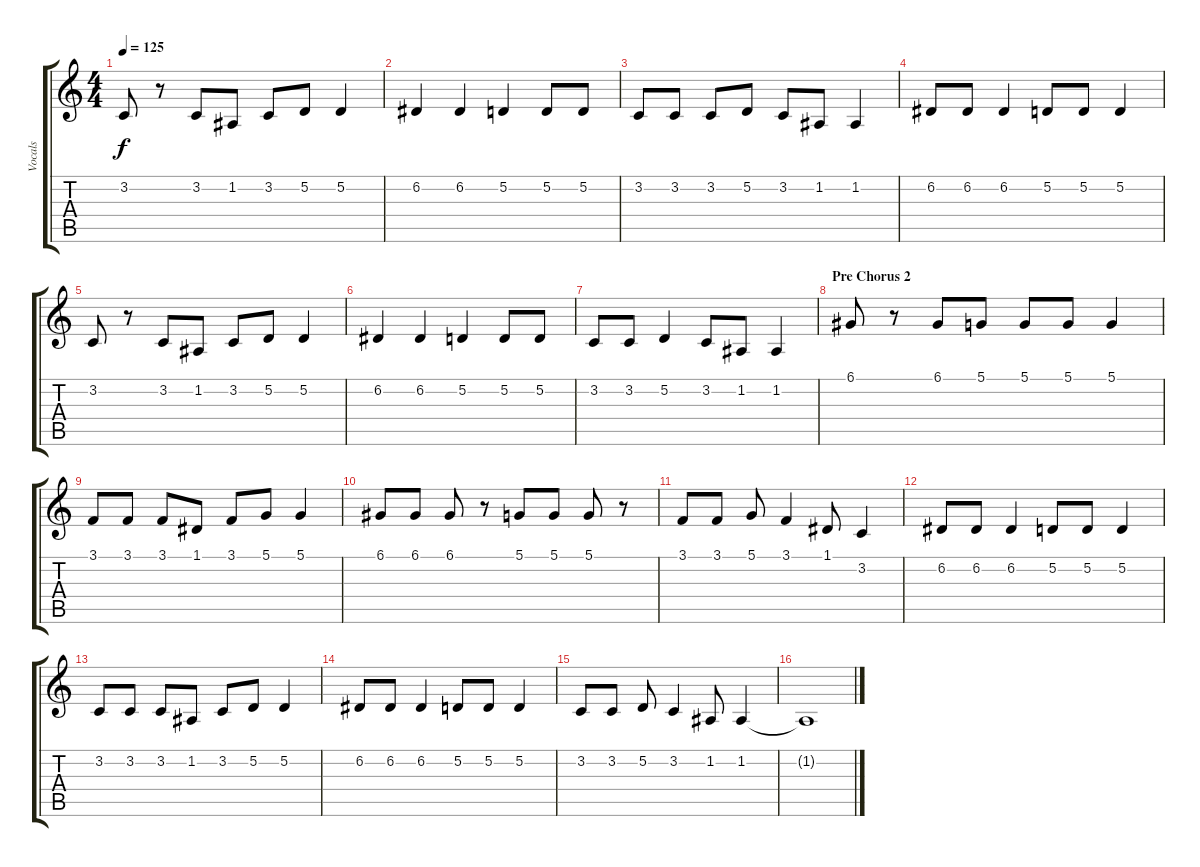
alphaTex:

\track ("Vocals" "Vocals") {instrument lead6voice}
\staff {score tabs}
\tuning (D4 A3 F3 C3 G2 D2) {hide}
\ts (4 4)
\tempo 125
\clef g2
\ks c
3.2.8{dy f} r.8 3.2.8 1.2.8 3.2.8 5.2.8 5.2.4 |
6.2.4 6.2.4 5.2.4 5.2.8 5.2.8 |
3.2.8 3.2.8 3.2.8 5.2.8 3.2.8 1.2.8 1.2.4 |
6.2.8 6.2.8 6.2.4 5.2.8 5.2.8 5.2.4 |
3.2.8 r.8 3.2.8 1.2.8 3.2.8 5.2.8 5.2.4 |
6.2.4 6.2.4 5.2.4 5.2.8 5.2.8 |
3.2.8 3.2.8 5.2.4 3.2.8 1.2.8 1.2.4 |
\section ("" "Pre Chorus 2")
6.1.8 r.8 6.1.8 5.1.8 5.1.8 5.1.8 5.1.4 |
3.1.8 3.1.8 3.1.8 1.1.8 3.1.8 5.1.8 5.1.4 |
6.1.8 6.1.8 6.1.8 r.8 5.1.8 5.1.8 5.1.8 r.8 |
3.1.8 3.1.8 5.1.8 3.1.4 1.1.8 3.2.4 |
6.2.8 6.2.8 6.2.4 5.2.8 5.2.8 5.2.4 |
3.2.8 3.2.8 3.2.8 1.2.8 3.2.8 5.2.8 5.2.4 |
6.2.8 6.2.8 6.2.4 5.2.8 5.2.8 5.2.4 |
3.2.8 3.2.8 5.2.8 3.2.4 1.2.8 1.2.4 |
1.2{t}.1
